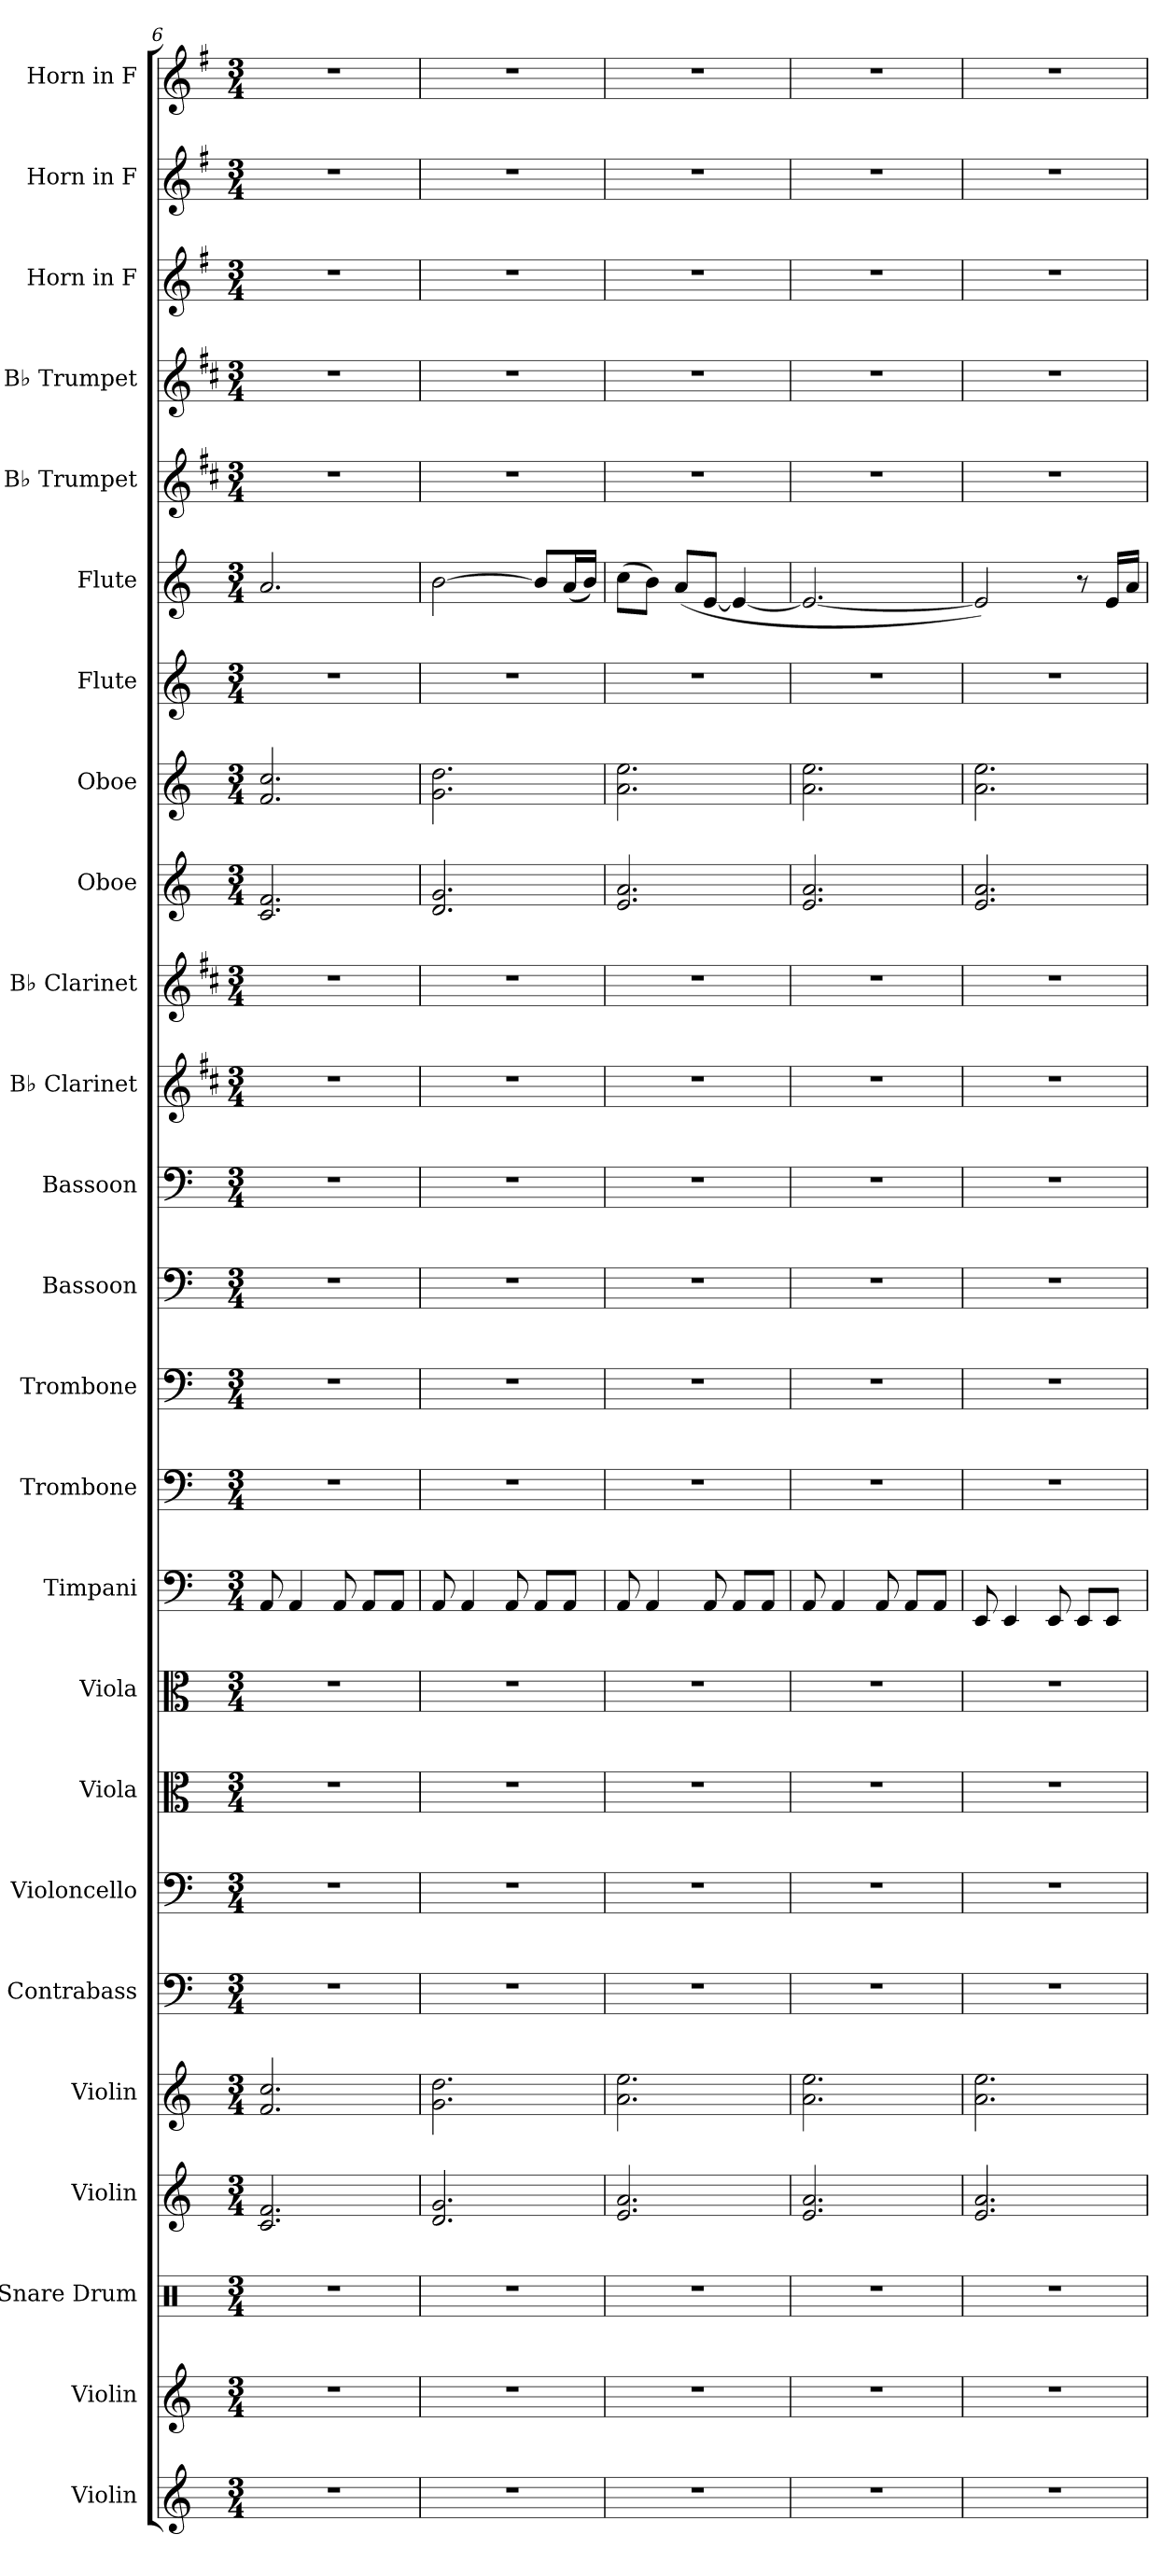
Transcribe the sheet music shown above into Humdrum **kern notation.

**kern	**kern	**kern	**kern	**kern	**kern	**kern	**kern	**kern	**kern	**kern	**kern	**kern	**kern	**kern	**kern	**kern	**kern	**kern	**kern	**kern	**kern	**kern	**kern	**kern
*part25	*part24	*part23	*part22	*part21	*part20	*part19	*part18	*part17	*part16	*part15	*part14	*part13	*part12	*part11	*part10	*part9	*part8	*part7	*part6	*part5	*part4	*part3	*part2	*part1
*staff25	*staff24	*staff23	*staff22	*staff21	*staff20	*staff19	*staff18	*staff17	*staff16	*staff15	*staff14	*staff13	*staff12	*staff11	*staff10	*staff9	*staff8	*staff7	*staff6	*staff5	*staff4	*staff3	*staff2	*staff1
*I"Violin	*I"Violin	*I"Snare Drum	*I"Violin	*I"Violin	*I"Contrabass	*I"Violoncello	*I"Viola	*I"Viola	*I"Timpani	*I"Trombone	*I"Trombone	*I"Bassoon	*I"Bassoon	*I"B♭ Clarinet	*I"B♭ Clarinet	*I"Oboe	*I"Oboe	*I"Flute	*I"Flute	*I"B♭ Trumpet	*I"B♭ Trumpet	*I"Horn in F	*I"Horn in F	*I"Horn in F
*I'Vln.	*I'Vln.	*I'Sn. Dr.	*I'Vln.	*I'Vln.	*I'Cb.	*I'Vc.	*I'Vla.	*I'Vla.	*I'Timp.	*I'Tbn.	*I'Tbn.	*I'Bsn.	*I'Bsn.	*I'B♭ Cl.	*I'B♭ Cl.	*I'Ob.	*I'Ob.	*I'Fl.	*I'Fl.	*I'B♭ Tpt.	*I'B♭ Tpt.	*	*	*
!!LO:PB:g=z
*clefG2	*clefG2	*clefX	*clefG2	*clefG2	*clefF4	*clefF4	*clefC3	*clefC3	*clefF4	*clefF4	*clefF4	*clefF4	*clefF4	*clefG2	*clefG2	*clefG2	*clefG2	*clefG2	*clefG2	*clefG2	*clefG2	*clefG2	*clefG2	*clefG2
*	*	*	*	*	*ITrd7c12	*	*	*	*	*	*	*	*	*ITrd1c2	*ITrd-7c-12	*	*	*	*	*ITrd1c2	*ITrd1c2	*ITrd4c7	*ITrd4c7	*ITrd4c7
*k[]	*k[]	*k[]	*k[]	*k[]	*k[]	*k[]	*k[]	*k[]	*k[]	*k[]	*k[]	*k[]	*k[]	*k[]	*k[f#c#]	*k[]	*k[]	*k[]	*k[]	*k[]	*k[]	*k[]	*k[]	*k[]
*M3/4	*M3/4	*M3/4	*M3/4	*M3/4	*M3/4	*M3/4	*M3/4	*M3/4	*M3/4	*M3/4	*M3/4	*M3/4	*M3/4	*M3/4	*M3/4	*M3/4	*M3/4	*M3/4	*M3/4	*M3/4	*M3/4	*M3/4	*M3/4	*M3/4
=6	=6	=6	=6	=6	=6	=6	=6	=6	=6	=6	=6	=6	=6	=6	=6	=6	=6	=6	=6	=6	=6	=6	=6	=6
2.r	2.r	2.r	2.c/ 2.f/	2.f/ 2.cc/	2.r	2.r	2.r	2.r	8AA/	2.r	2.r	2.r	2.r	2.r	2.r	2.c/ 2.f/	2.f/ 2.cc/	2.r	2.a/	2.r	2.r	2.r	2.r	2.r
.	.	.	.	.	.	.	.	.	4AA/	.	.	.	.	.	.	.	.	.	.	.	.	.	.	.
.	.	.	.	.	.	.	.	.	8AA/	.	.	.	.	.	.	.	.	.	.	.	.	.	.	.
.	.	.	.	.	.	.	.	.	8AA/L	.	.	.	.	.	.	.	.	.	.	.	.	.	.	.
.	.	.	.	.	.	.	.	.	8AA/J	.	.	.	.	.	.	.	.	.	.	.	.	.	.	.
=7	=7	=7	=7	=7	=7	=7	=7	=7	=7	=7	=7	=7	=7	=7	=7	=7	=7	=7	=7	=7	=7	=7	=7	=7
2.r	2.r	2.r	2.d/ 2.g/	2.g\ 2.dd\	2.r	2.r	2.r	2.r	8AA/	2.r	2.r	2.r	2.r	2.r	2.r	2.d/ 2.g/	2.g\ 2.dd\	2.r	[2b\	2.r	2.r	2.r	2.r	2.r
.	.	.	.	.	.	.	.	.	4AA/	.	.	.	.	.	.	.	.	.	.	.	.	.	.	.
.	.	.	.	.	.	.	.	.	8AA/	.	.	.	.	.	.	.	.	.	.	.	.	.	.	.
.	.	.	.	.	.	.	.	.	8AA/L	.	.	.	.	.	.	.	.	.	8b/L]	.	.	.	.	.
.	.	.	.	.	.	.	.	.	8AA/J	.	.	.	.	.	.	.	.	.	(16a/L	.	.	.	.	.
.	.	.	.	.	.	.	.	.	.	.	.	.	.	.	.	.	.	.	16b/JJ)	.	.	.	.	.
=8	=8	=8	=8	=8	=8	=8	=8	=8	=8	=8	=8	=8	=8	=8	=8	=8	=8	=8	=8	=8	=8	=8	=8	=8
2.r	2.r	2.r	2.e/ 2.a/	2.a\ 2.ee\	2.r	2.r	2.r	2.r	8AA/	2.r	2.r	2.r	2.r	2.r	2.r	2.e/ 2.a/	2.a\ 2.ee\	2.r	(8cc\L	2.r	2.r	2.r	2.r	2.r
.	.	.	.	.	.	.	.	.	4AA/	.	.	.	.	.	.	.	.	.	8b\J)	.	.	.	.	.
.	.	.	.	.	.	.	.	.	.	.	.	.	.	.	.	.	.	.	(8a/L	.	.	.	.	.
.	.	.	.	.	.	.	.	.	8AA/	.	.	.	.	.	.	.	.	.	[8e/J	.	.	.	.	.
.	.	.	.	.	.	.	.	.	8AA/L	.	.	.	.	.	.	.	.	.	4e/_	.	.	.	.	.
.	.	.	.	.	.	.	.	.	8AA/J	.	.	.	.	.	.	.	.	.	.	.	.	.	.	.
=9	=9	=9	=9	=9	=9	=9	=9	=9	=9	=9	=9	=9	=9	=9	=9	=9	=9	=9	=9	=9	=9	=9	=9	=9
2.r	2.r	2.r	2.e/ 2.a/	2.a\ 2.ee\	2.r	2.r	2.r	2.r	8AA/	2.r	2.r	2.r	2.r	2.r	2.r	2.e/ 2.a/	2.a\ 2.ee\	2.r	2.e/_	2.r	2.r	2.r	2.r	2.r
.	.	.	.	.	.	.	.	.	4AA/	.	.	.	.	.	.	.	.	.	.	.	.	.	.	.
.	.	.	.	.	.	.	.	.	8AA/	.	.	.	.	.	.	.	.	.	.	.	.	.	.	.
.	.	.	.	.	.	.	.	.	8AA/L	.	.	.	.	.	.	.	.	.	.	.	.	.	.	.
.	.	.	.	.	.	.	.	.	8AA/J	.	.	.	.	.	.	.	.	.	.	.	.	.	.	.
=10	=10	=10	=10	=10	=10	=10	=10	=10	=10	=10	=10	=10	=10	=10	=10	=10	=10	=10	=10	=10	=10	=10	=10	=10
2.r	2.r	2.r	2.e/ 2.a/	2.a\ 2.ee\	2.r	2.r	2.r	2.r	8EE/	2.r	2.r	2.r	2.r	2.r	2.r	2.e/ 2.a/	2.a\ 2.ee\	2.r	2e/])	2.r	2.r	2.r	2.r	2.r
.	.	.	.	.	.	.	.	.	4EE/	.	.	.	.	.	.	.	.	.	.	.	.	.	.	.
.	.	.	.	.	.	.	.	.	8EE/	.	.	.	.	.	.	.	.	.	.	.	.	.	.	.
.	.	.	.	.	.	.	.	.	8EE/L	.	.	.	.	.	.	.	.	.	8r	.	.	.	.	.
.	.	.	.	.	.	.	.	.	8EE/J	.	.	.	.	.	.	.	.	.	16e/LL	.	.	.	.	.
.	.	.	.	.	.	.	.	.	.	.	.	.	.	.	.	.	.	.	16a/JJ	.	.	.	.	.
=	=	=	=	=	=	=	=	=	=	=	=	=	=	=	=	=	=	=	=	=	=	=	=	=
*-	*-	*-	*-	*-	*-	*-	*-	*-	*-	*-	*-	*-	*-	*-	*-	*-	*-	*-	*-	*-	*-	*-	*-	*-
